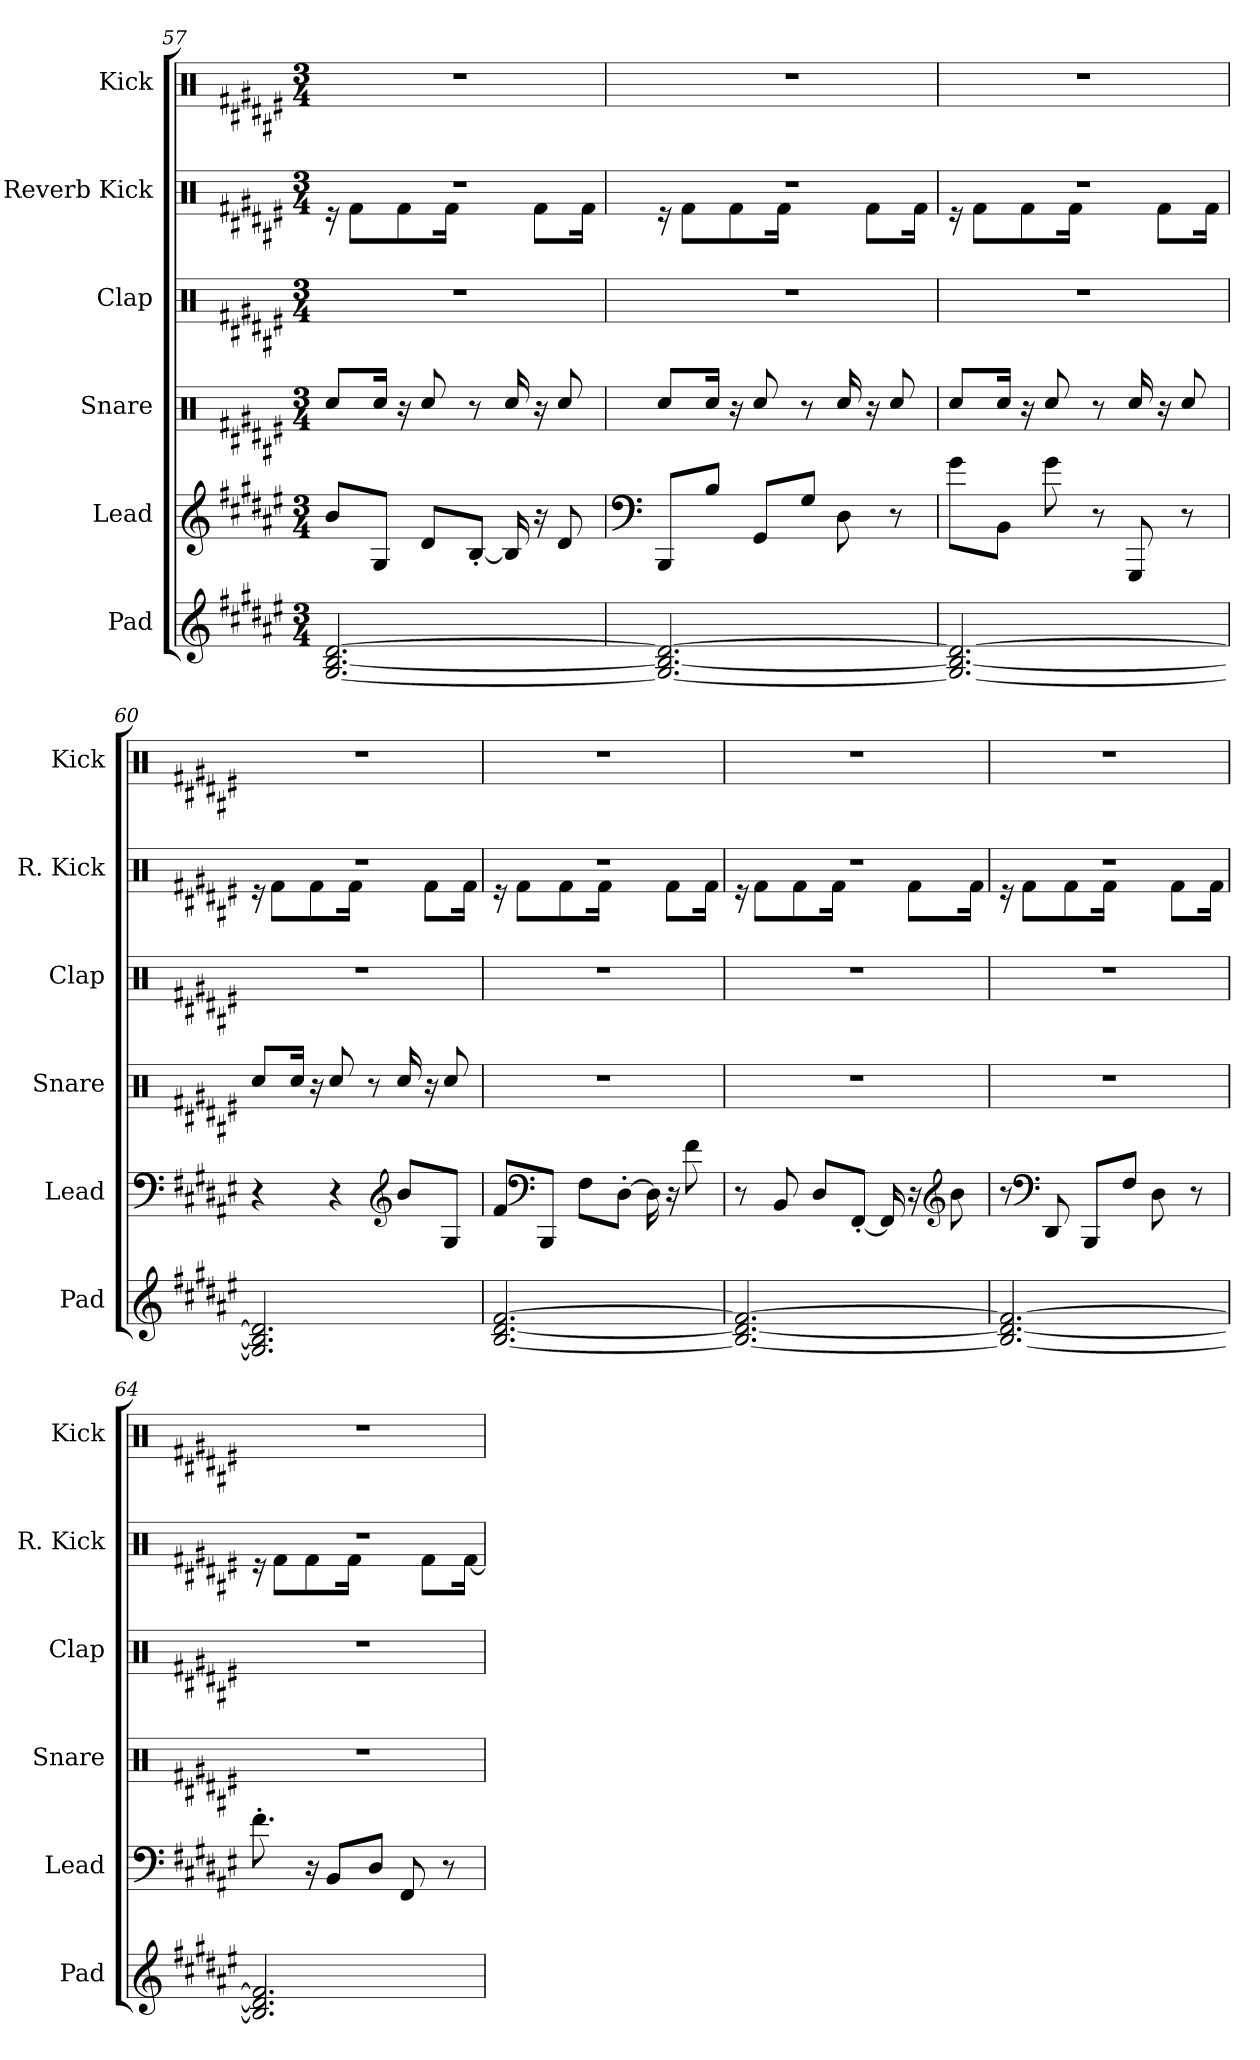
**kern	**kern	**kern	**kern	**kern	**kern
*part6	*part5	*part4	*part3	*part2	*part1
*staff6	*staff5	*staff4	*staff3	*staff2	*staff1
*I"Pad	*I"Lead	*I"Snare	*I"Clap	*I"Reverb Kick	*I"Kick
*I'Pad	*I'Lead	*I'Snare	*I'Clap	*I'R. Kick	*I'Kick
!!LO:LB:g=z
*clefG2	*clefG2	*clefX	*clefX	*clefX	*clefX
*k[f#c#g#d#a#e#]	*k[f#c#g#d#a#e#]	*k[f#c#g#d#a#e#]	*k[f#c#g#d#a#e#]	*k[f#c#g#d#a#e#]	*k[f#c#g#d#a#e#]
*M3/4	*M3/4	*M3/4	*M3/4	*M3/4	*M3/4
=57	=57	=57	=57	=57	=57
*	*	*	*	*^	*
[2.G#/ [2.B/ [2.d#/	8b/L	8Rcc/L	2.r	2.r	16r	2.r
.	.	.	.	.	8Rf\L	.
.	8G#/J	16Rcc/Jk	.	.	.	.
.	.	16r	.	.	8Rf\	.
.	8d#/L	8Rcc/	.	.	.	.
.	.	.	.	.	16Rf\Jk	.
.	[8B'/J	8r	.	.	8.ryy	.
.	16B/]	16Rcc/	.	.	.	.
.	16r	16r	.	.	8Rf\L	.
.	8d#/	8Rcc/	.	.	.	.
.	.	.	.	.	16Rf\Jk	.
=58	=58	=58	=58	=58	=58	=58
*	*clefF4	*	*	*	*	*
2.G#/_ 2.B/_ 2.d#/_	8BBB/L	8Rcc/L	2.r	2.r	16r	2.r
.	.	.	.	.	8Rf\L	.
.	8B/J	16Rcc/Jk	.	.	.	.
.	.	16r	.	.	8Rf\	.
.	8GG#/L	8Rcc/	.	.	.	.
.	.	.	.	.	16Rf\Jk	.
.	8G#/J	8r	.	.	8.ryy	.
.	8D#\	16Rcc/	.	.	.	.
.	.	16r	.	.	8Rf\L	.
.	8r	8Rcc/	.	.	.	.
.	.	.	.	.	16Rf\Jk	.
=59	=59	=59	=59	=59	=59	=59
2.G#/_ 2.B/_ 2.d#/_	8g#\L	8Rcc/L	2.r	2.r	16r	2.r
.	.	.	.	.	8Rf\L	.
.	8BB\J	16Rcc/Jk	.	.	.	.
.	.	16r	.	.	8Rf\	.
.	8g#\	8Rcc/	.	.	.	.
.	.	.	.	.	16Rf\Jk	.
.	8r	8r	.	.	8.ryy	.
.	8GGG#/	16Rcc/	.	.	.	.
.	.	16r	.	.	8Rf\L	.
.	8r	8Rcc/	.	.	.	.
.	.	.	.	.	16Rf\Jk	.
!!LO:PB:g=z
=60	=60	=60	=60	=60	=60	=60
2.G#/] 2.B/] 2.d#/]	4r	8Rcc/L	2.r	2.r	16r	2.r
.	.	.	.	.	8Rf\L	.
.	.	16Rcc/Jk	.	.	.	.
.	.	16r	.	.	8Rf\	.
.	4r	8Rcc/	.	.	.	.
.	.	.	.	.	16Rf\Jk	.
.	.	8r	.	.	8.ryy	.
*	*clefG2	*	*	*	*	*
.	8b/L	16Rcc/	.	.	.	.
.	.	16r	.	.	8Rf\L	.
.	8G#/J	8Rcc/	.	.	.	.
.	.	.	.	.	16Rf\Jk	.
=61	=61	=61	=61	=61	=61	=61
[2.B/ [2.d#/ [2.f#/	8f#/L	2.r	2.r	2.r	16r	2.r
.	.	.	.	.	8Rf\L	.
*	*clefF4	*	*	*	*	*
.	8BBB/J	.	.	.	.	.
.	.	.	.	.	8Rf\	.
.	8F#\L	.	.	.	.	.
.	.	.	.	.	16Rf\Jk	.
.	[8D#'\J	.	.	.	8.ryy	.
.	16D#\]	.	.	.	.	.
.	16r	.	.	.	8Rf\L	.
.	8f#\	.	.	.	.	.
.	.	.	.	.	16Rf\Jk	.
=62	=62	=62	=62	=62	=62	=62
2.B/_ 2.d#/_ 2.f#/_	8r	2.r	2.r	2.r	16r	2.r
.	.	.	.	.	8Rf\L	.
.	8BB/	.	.	.	.	.
.	.	.	.	.	8Rf\	.
.	8D#/L	.	.	.	.	.
.	.	.	.	.	16Rf\Jk	.
.	[8FF#'/J	.	.	.	8.ryy	.
.	16FF#/]	.	.	.	.	.
.	16r	.	.	.	8Rf\L	.
*	*clefG2	*	*	*	*	*
.	8b\	.	.	.	.	.
.	.	.	.	.	16Rf\Jk	.
!!LO:LB:g=z
=63	=63	=63	=63	=63	=63	=63
2.B/_ 2.d#/_ 2.f#/_	8r	2.r	2.r	2.r	16r	2.r
.	.	.	.	.	8Rf\L	.
*	*clefF4	*	*	*	*	*
.	8DD#/	.	.	.	.	.
.	.	.	.	.	8Rf\	.
.	8BBB/L	.	.	.	.	.
.	.	.	.	.	16Rf\Jk	.
.	8F#/J	.	.	.	8.ryy	.
.	8D#\	.	.	.	.	.
.	.	.	.	.	8Rf\L	.
.	8r	.	.	.	.	.
.	.	.	.	.	16Rf\Jk	.
=64	=64	=64	=64	=64	=64	=64
2.B/] 2.d#/] 2.f#/]	8.f#'\	2.r	2.r	2.r	16r	2.r
.	.	.	.	.	8Rf\L	.
.	16r	.	.	.	8Rf\	.
.	8BB/L	.	.	.	.	.
.	.	.	.	.	16Rf\Jk	.
.	8D#/J	.	.	.	8.ryy	.
.	8FF#/	.	.	.	.	.
.	.	.	.	.	8Rf\L	.
.	8r	.	.	.	.	.
.	.	.	.	.	[16Rf\Jk	.
*	*	*	*	*v	*v	*
=	=	=	=	=	=
*-	*-	*-	*-	*-	*-
